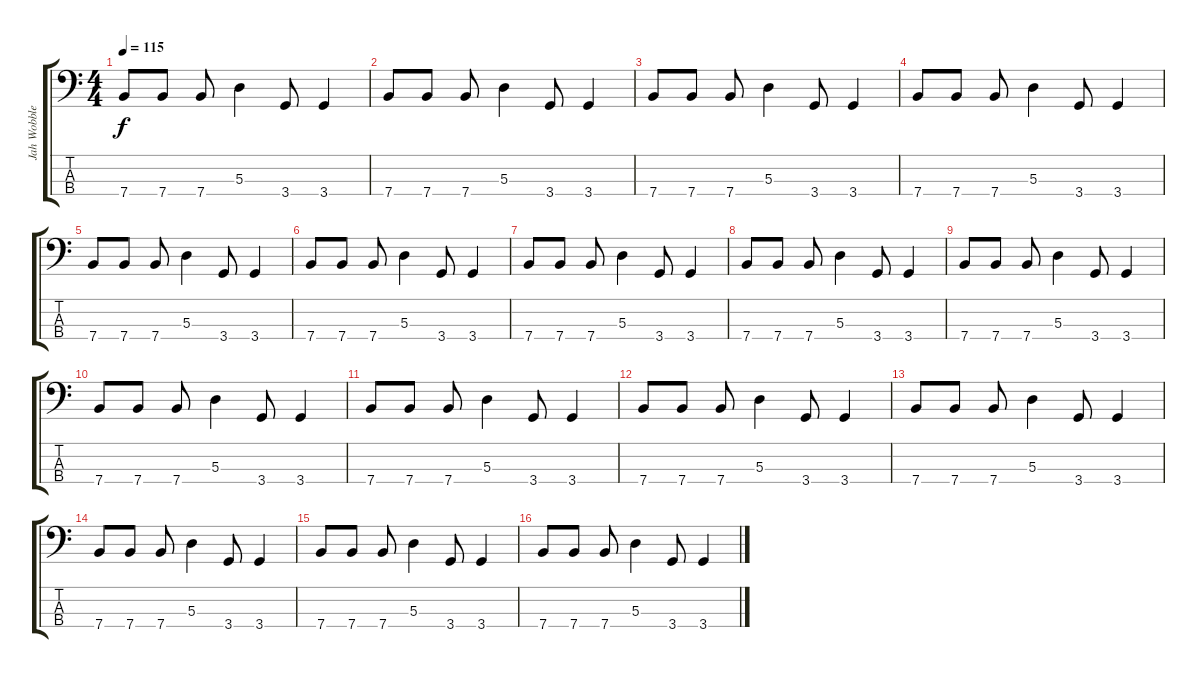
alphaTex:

\track ("Jah Wobble-Bass" "Jah Wobble") {instrument electricbassfinger}
\staff {score tabs}
\tuning (G2 D2 A1 E1) {hide}
\ts (4 4)
\tempo 115
\clef f4
\ks c
7.4.8{dy f} 7.4.8 7.4.8 5.3.4 3.4.8 3.4.4 |
7.4.8 7.4.8 7.4.8 5.3.4 3.4.8 3.4.4 |
7.4.8 7.4.8 7.4.8 5.3.4 3.4.8 3.4.4 |
7.4.8 7.4.8 7.4.8 5.3.4 3.4.8 3.4.4 |
7.4.8 7.4.8 7.4.8 5.3.4 3.4.8 3.4.4 |
7.4.8 7.4.8 7.4.8 5.3.4 3.4.8 3.4.4 |
7.4.8 7.4.8 7.4.8 5.3.4 3.4.8 3.4.4 |
7.4.8 7.4.8 7.4.8 5.3.4 3.4.8 3.4.4 |
7.4.8 7.4.8 7.4.8 5.3.4 3.4.8 3.4.4 |
7.4.8 7.4.8 7.4.8 5.3.4 3.4.8 3.4.4 |
7.4.8 7.4.8 7.4.8 5.3.4 3.4.8 3.4.4 |
7.4.8 7.4.8 7.4.8 5.3.4 3.4.8 3.4.4 |
7.4.8 7.4.8 7.4.8 5.3.4 3.4.8 3.4.4 |
7.4.8 7.4.8 7.4.8 5.3.4 3.4.8 3.4.4 |
7.4.8 7.4.8 7.4.8 5.3.4 3.4.8 3.4.4 |
7.4.8 7.4.8 7.4.8 5.3.4 3.4.8 3.4.4
